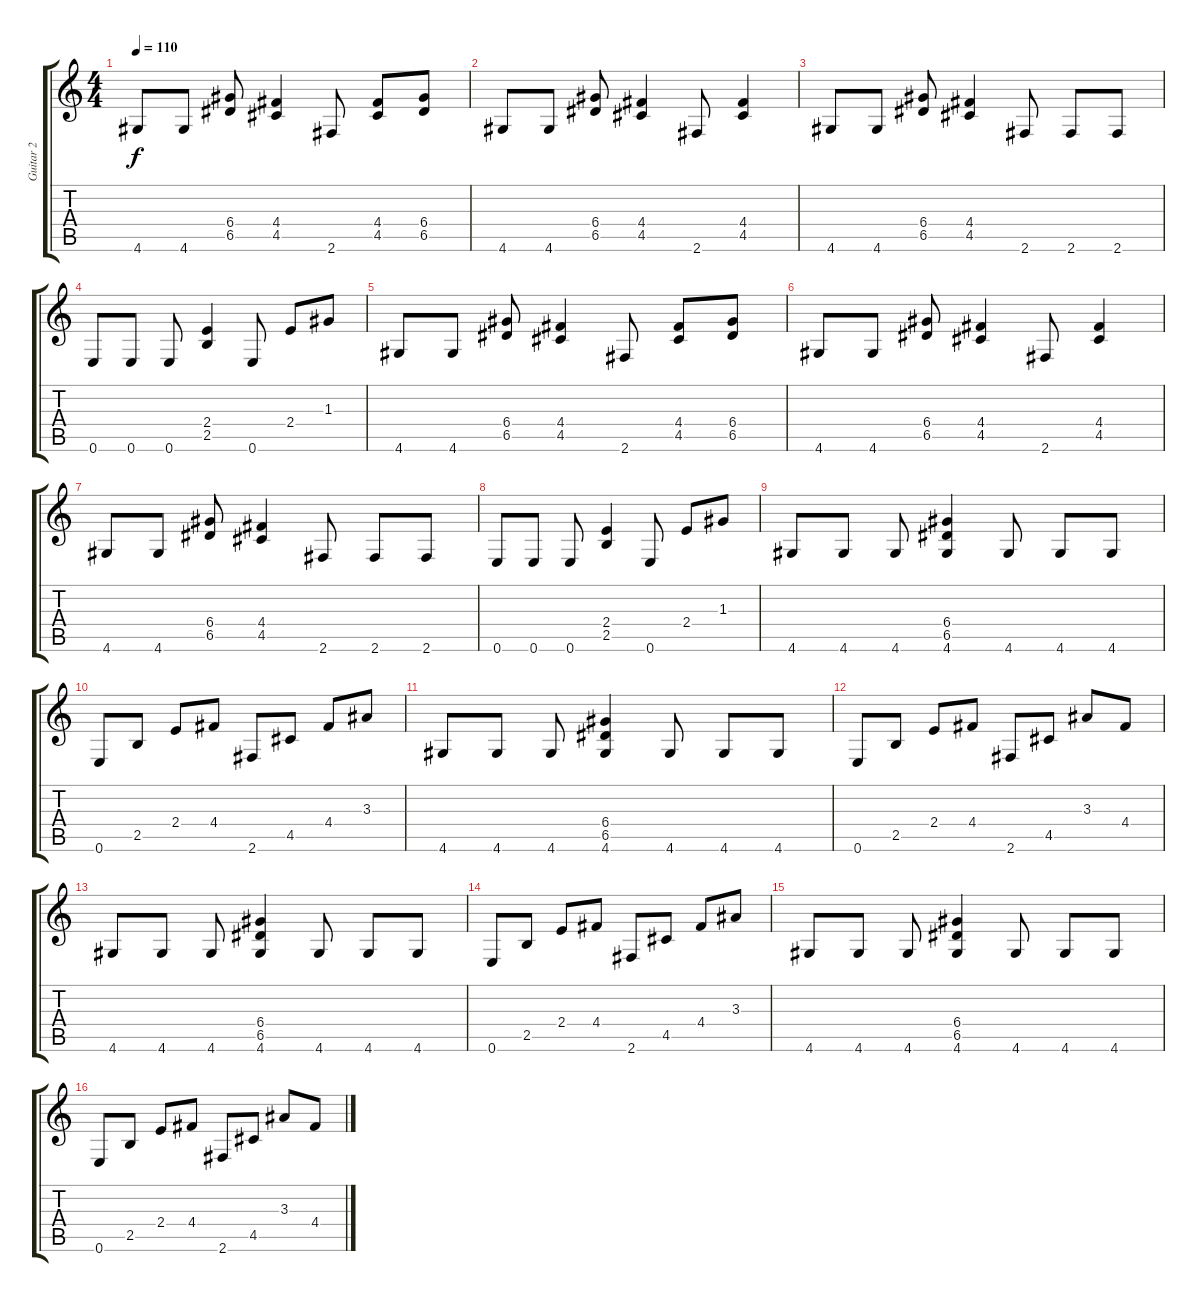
\track ("Guitar 2" "Guitar 2") {instrument distortionguitar}
\staff {score tabs}
\tuning (E4 B3 G3 D3 A2 E2) {hide}
\ts (4 4)
\tempo 110
\clef g2
\ks c
4.6.8{dy f instrument distortionguitar} 4.6.8 (6.4 6.5).8 (4.4 4.5).4 2.6.8 (4.4 4.5).8 (6.4 6.5).8 |
4.6.8 4.6.8 (6.4 6.5).8 (4.4 4.5).4 2.6.8 (4.4 4.5).4 |
4.6.8 4.6.8 (6.4 6.5).8 (4.4 4.5).4 2.6.8 2.6.8 2.6.8 |
0.6.8 0.6.8 0.6.8 (2.4 2.5).4 0.6.8 2.4.8 1.3.8 |
4.6.8 4.6.8 (6.4 6.5).8 (4.4 4.5).4 2.6.8 (4.4 4.5).8 (6.4 6.5).8 |
4.6.8 4.6.8 (6.4 6.5).8 (4.4 4.5).4 2.6.8 (4.4 4.5).4 |
4.6.8 4.6.8 (6.4 6.5).8 (4.4 4.5).4 2.6.8 2.6.8 2.6.8 |
0.6.8 0.6.8 0.6.8 (2.4 2.5).4 0.6.8 2.4.8 1.3.8 |
4.6.8 4.6.8 4.6.8 (6.4 6.5 4.6).4 4.6.8 4.6.8 4.6.8 |
0.6.8 2.5.8 2.4.8 4.4.8 2.6.8 4.5.8 4.4.8 3.3.8 |
4.6.8 4.6.8 4.6.8 (6.4 6.5 4.6).4 4.6.8 4.6.8 4.6.8 |
0.6.8 2.5.8 2.4.8 4.4.8 2.6.8 4.5.8 3.3.8 4.4.8 |
4.6.8 4.6.8 4.6.8 (6.4 6.5 4.6).4 4.6.8 4.6.8 4.6.8 |
0.6.8 2.5.8 2.4.8 4.4.8 2.6.8 4.5.8 4.4.8 3.3.8 |
4.6.8 4.6.8 4.6.8 (6.4 6.5 4.6).4 4.6.8 4.6.8 4.6.8 |
0.6.8 2.5.8 2.4.8 4.4.8 2.6.8 4.5.8 3.3.8 4.4.8
